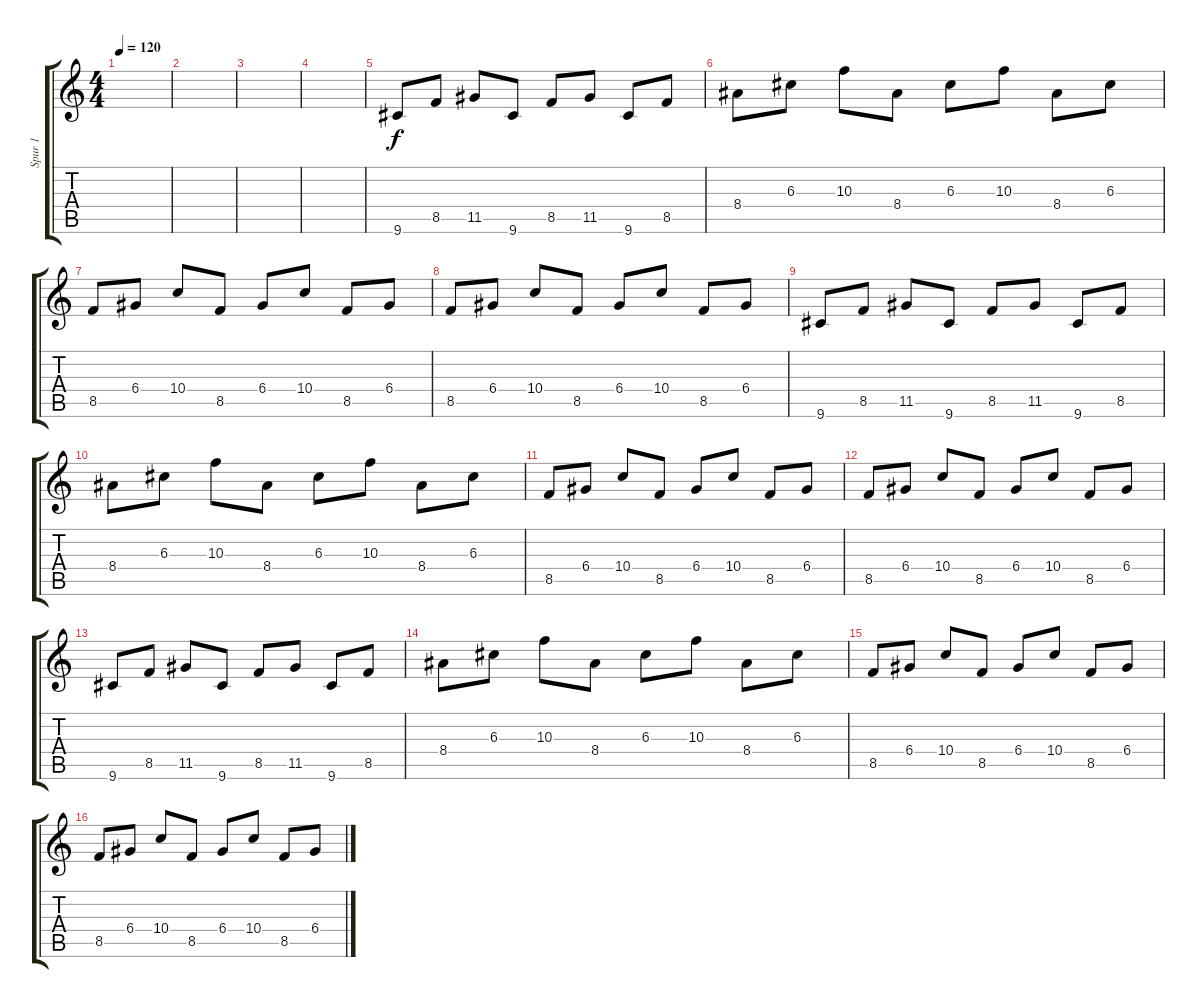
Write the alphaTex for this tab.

\track ("Spur 1" "Spur 1") {instrument electricguitarmuted}
\staff {score tabs}
\tuning (E4 B3 G3 D3 A2 E2) {hide}
\ts (4 4)
\tempo 120
\clef g2
\ks c
|
|
|
|
9.6.8 8.5.8 11.5.8 9.6.8 8.5.8 11.5.8 9.6.8 8.5.8 |
8.4.8 6.3.8 10.3.8 8.4.8 6.3.8 10.3.8 8.4.8 6.3.8 |
8.5.8 6.4.8 10.4.8 8.5.8 6.4.8 10.4.8 8.5.8 6.4.8 |
8.5.8 6.4.8 10.4.8 8.5.8 6.4.8 10.4.8 8.5.8 6.4.8 |
9.6.8 8.5.8 11.5.8 9.6.8 8.5.8 11.5.8 9.6.8 8.5.8 |
8.4.8 6.3.8 10.3.8 8.4.8 6.3.8 10.3.8 8.4.8 6.3.8 |
8.5.8 6.4.8 10.4.8 8.5.8 6.4.8 10.4.8 8.5.8 6.4.8 |
8.5.8 6.4.8 10.4.8 8.5.8 6.4.8 10.4.8 8.5.8 6.4.8 |
9.6.8 8.5.8 11.5.8 9.6.8 8.5.8 11.5.8 9.6.8 8.5.8 |
8.4.8 6.3.8 10.3.8 8.4.8 6.3.8 10.3.8 8.4.8 6.3.8 |
8.5.8 6.4.8 10.4.8 8.5.8 6.4.8 10.4.8 8.5.8 6.4.8 |
8.5.8 6.4.8 10.4.8 8.5.8 6.4.8 10.4.8 8.5.8 6.4.8
